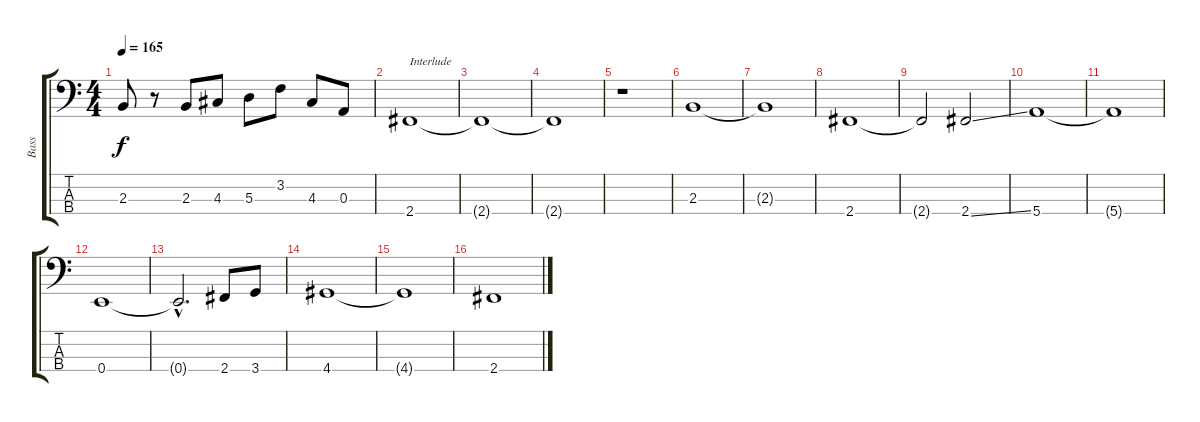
\track ("Bass" "Bass") {instrument electricbassfinger}
\staff {score tabs}
\tuning (G2 D2 A1 E1) {hide}
\ts (4 4)
\tempo 165
\clef f4
\ks c
2.3.8{dy f} r.8 2.3.8 4.3.8 5.3.8 3.2.8 4.3.8 0.3.8 |
2.4.1{txt "Interlude"} |
2.4{t}.1 |
2.4{t}.1 |
r.1 |
2.3.1 |
2.3{t}.1 |
2.4.1 |
2.4{t}.2 2.4{ss}.2 |
5.4.1 |
5.4{t}.1 |
0.4.1 |
0.4{hac t}.2{d} 2.4.8 3.4.8 |
4.4.1 |
4.4{t}.1 |
2.4.1
